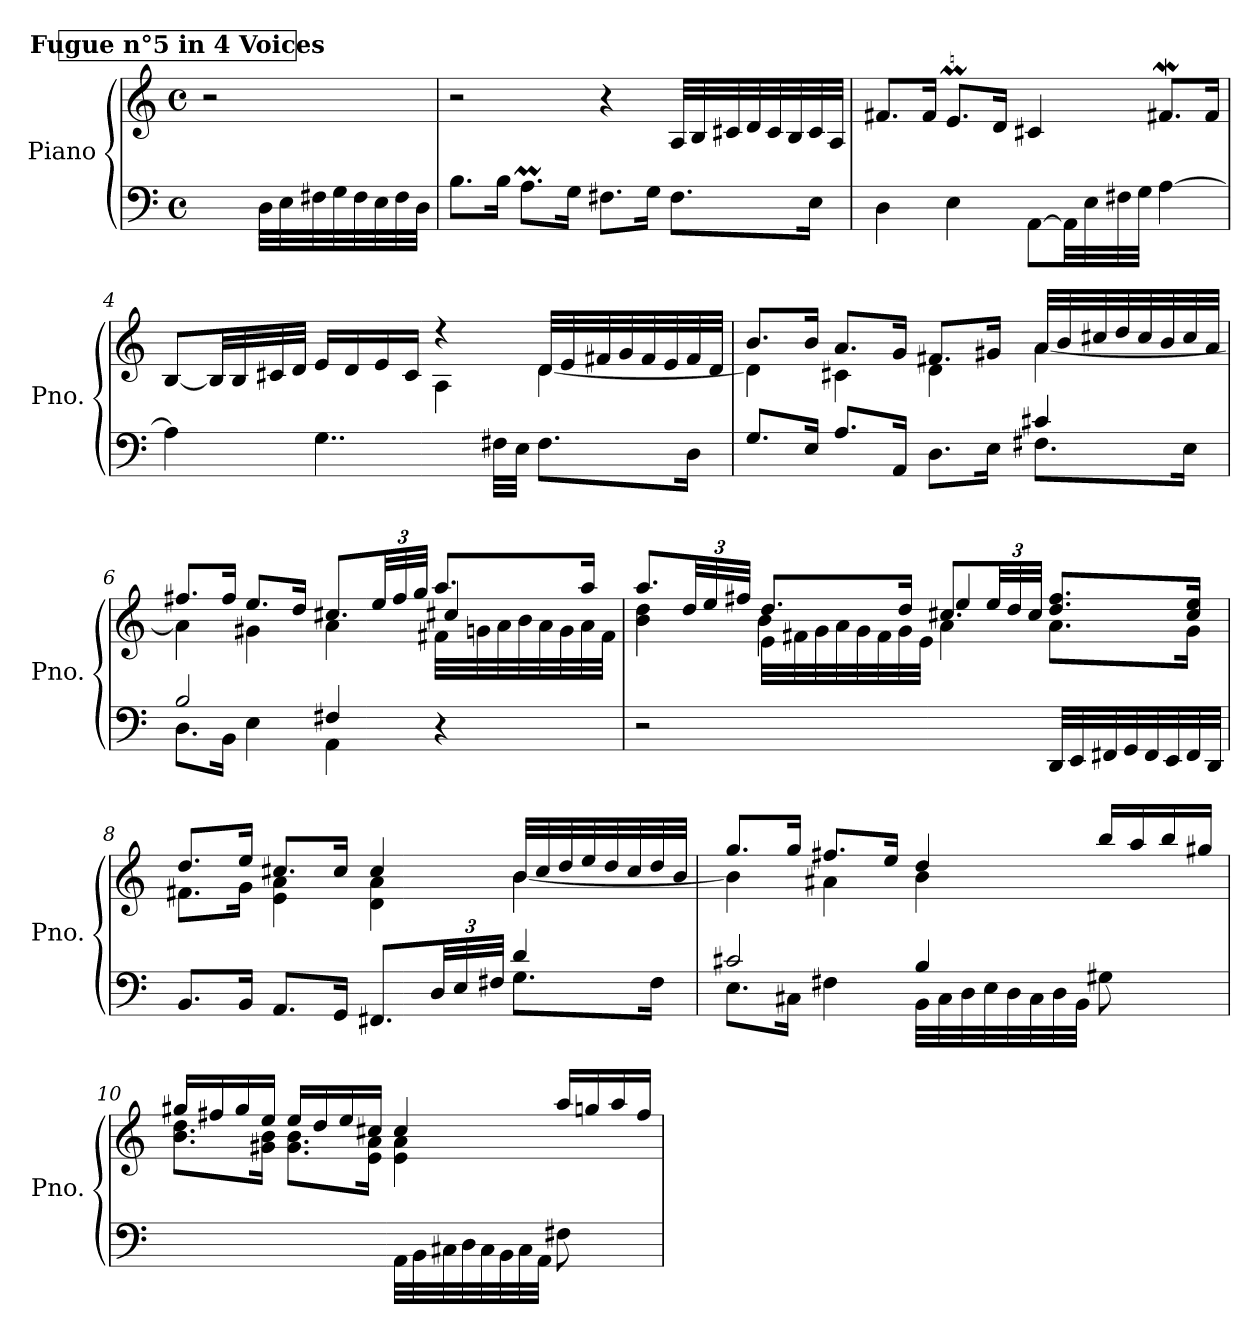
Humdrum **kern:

**kern	**kern	**dynam
*part1	*part1	*part1
*staff2	*staff1	*staff1/2
*I"Piano	*	*
*I'Pno.	*	*
*clefF4	*clefG2	*
*k[]	*k[]	*
*M4/4	*M4/4	*
*met(c)	*met(c)	*
*MM66	*MM66	*
!!LO:REH:place=s1:a:B:fs=24:t=Fugue n°5 in 4 Voices
=1	=1	=1
!	!	!LO:DY:b=2
!	!	!LO:DY:n=1:b
4ryy	2r	mp mp
32D\LLL	.	.
32E\	.	.
32F#X\	.	.
32G\	.	.
32F#\	.	.
32E\	.	.
32F#\	.	.
32D\JJJ	.	.
=2	=2	=2
8.B\L	2r	.
16B\Jk	.	.
8.AM\L	.	.
16G\Jk	.	.
8.F#X\L	4r	.
16G\Jk	.	.
8.F#\L	32A/LLL	.
.	32B/	.
.	32c#X/	.
.	32d/	.
.	32c#/	.
.	32B/	.
16E\Jk	32c#/	.
.	32A/JJJ	.
=3	=3	=3
4D\	8.f#X/L	.
.	16f#/Jk	.
4E\	8.em/L	.
.	16d/Jk	.
[8AA\L	4c#X/	.
32AA\LL]	.	.
32E\	.	.
32F#X\	.	.
32G\JJJ	.	.
[4A\	8.f#W/L	.
.	16f#/Jk	.
!!LO:LB:g=z
=4	=4	=4
*	*^	*
4A\]	[8B/L	2ryy	.
.	32B/LL]	.	.
.	32B/	.	.
.	32c#X/	.	.
.	32d/JJJ	.	.
4..G\	16e/LL	.	.
.	16d/	.	.
.	16e/	.	.
.	16c#/JJ	.	.
.	4r	4A\	.
32F#X\LLL	.	.	.
32E\JJJ	.	.	.
8.F#\L	32d/LLL	[4d\	.
.	32e/	.	.
.	32f#X/	.	.
.	32g/	.	.
.	32f#/	.	.
.	32e/	.	.
16D\Jk	32f#/	.	.
.	32d/JJJ	.	.
=5	=5	=5	=5
*^	*	*	*
8.G/L	2ryy	8.b/L	4d\]	.
16E/Jk	.	16b/Jk	.	.
8.A/L	.	8.a/L	4c#X\	.
16AA/Jk	.	16g/Jk	.	.
4ryy	8.D\L	8.f#X/L	4d\	.
.	16E\Jk	16g#X/Jk	.	.
4c#X/	8.F#X\L	32a/LLL	[4a\	.
.	.	32b/	.	.
.	.	32cc#X/	.	.
.	.	32dd/	.	.
.	.	32cc#/	.	.
.	.	32b/	.	.
.	16E\Jk	32cc#/	.	.
.	.	32a/JJJ	.	.
!!LO:LB:g=z
=6	=6	=6	=6	=6
*	*	*	*^	*
2B/	8.D\L	8.ff#X/L	4a\]	2.ryy	.
.	16BB\Jk	16ff#/Jk	.	.	.
.	4E\	8.ee/L	4g#X\	.	.
.	.	16dd/Jk	.	.	.
4F#X/	4AA\	8.cc#X/L	4a\	.	.
*	*	*Xbrackettup	*	*	*
.	.	48ee/LL	.	.	.
.	.	48ff#/	.	.	.
.	.	48gg/JJJ	.	.	.
4r	4ryy	8.aa/L	32f#X\LLL	4cc#X/	.
.	.	.	32gn\	.	.
.	.	.	32a\	.	.
.	.	.	32b\	.	.
.	.	.	32a\	.	.
.	.	.	32g\	.	.
.	.	16aa/Jk	32a\	.	.
.	.	.	32f#\JJJ	.	.
!!LO:LB:g=z
=7	=7	=7	=7	=7	=7
*	*	*	*	*^	*
2r	2.ryy	8.aa/L	4b\ 4dd\	2ryy	4ryy	.
.	.	48dd/LL	.	.	.	.
.	.	48ee/	.	.	.	.
.	.	48ff#X/JJJ	.	.	.	.
.	.	8.dd/L	32e\LLL	.	4b\	.
.	.	.	32f#X\	.	.	.
.	.	.	32g\	.	.	.
.	.	.	32a\	.	.	.
.	.	.	32g\	.	.	.
.	.	.	32f#\	.	.	.
.	.	16dd/Jk	32g\	.	.	.
.	.	.	32e\JJJ	.	.	.
2ryy	.	8.cc#X/L	4a\	4ee/	2ryy	.
.	.	48ee/LL	.	.	.	.
.	.	48dd/	.	.	.	.
.	.	48cc#/JJJ	.	.	.	.
.	32DD/LLL	8.dd/ 8.ff#/L	8.a\L	4ryy	.	.
.	32EE/	.	.	.	.	.
.	32FF#X/	.	.	.	.	.
.	32GG/	.	.	.	.	.
.	32FF#/	.	.	.	.	.
.	32EE/	.	.	.	.	.
.	32FF#/	16cc#/ 16ee/Jk	16g\Jk	.	.	.
.	32DD/JJJ	.	.	.	.	.
*	*	*	*v	*v	*v	*
=8	=8	=8	=8	=8
2ryy	8.BB/L	8.dd/L	8.f#X\L	.
.	16BB/Jk	16ee/Jk	16g\Jk	.
.	8.AA/L	8.cc#X/L	4e\ 4a\	.
.	16GG/Jk	16cc#/Jk	.	.
4ryy	8.FF#X/L	4cc#/	4d\ 4a\	.
*	*Xbrackettup	*	*	*
.	48D/LL	.	.	.
.	48E/	.	.	.
.	48F#X/JJJ	.	.	.
4d/	8.G\L	32b/LLL	[4b\	.
.	.	32cc#/	.	.
.	.	32dd/	.	.
.	.	32ee/	.	.
.	.	32dd/	.	.
.	.	32cc#/	.	.
.	16F#\Jk	32dd/	.	.
.	.	32b/JJJ	.	.
!!LO:LB:g=z	!!
=9	=9	=9	=9	=9
2c#X/	8.E\L	8.gg/L	4b\]	.
.	16C#X\Jk	16gg/Jk	.	.
.	4F#X\	8.ff#X/L	4a#X\	.
.	.	16ee/Jk	.	.
4B/	32BB\LLL	4dd/	4b\	.
.	32C#\	.	.	.
.	32D\	.	.	.
.	32E\	.	.	.
.	32D\	.	.	.
.	32C#\	.	.	.
.	32D\	.	.	.
.	32BB\JJJ	.	.	.
4ryy	8G#X\	16bb/LL	4ryy	.
.	.	16aa/	.	.
.	8ryy	16bb/	.	.
.	.	16gg#X/JJ	.	.
=10	=10	=10	=10	=10
2ryy	2ryy	16gg#X/LL	8.b\ 8.dd\L	.
.	.	16ff#X/	.	.
.	.	16gg#/	.	.
.	.	16ee/JJ	16g#X\ 16b\Jk	.
.	.	16ee/LL	8.g#\ 8.b\L	.
.	.	16dd/	.	.
.	.	16ee/	.	.
.	.	16cc#X/JJ	16e\ 16a\Jk	.
2ryy	32AA\LLL	4cc#/	4e\ 4a\	.
.	32BB\	.	.	.
.	32C#X\	.	.	.
.	32D\	.	.	.
.	32C#\	.	.	.
.	32BB\	.	.	.
.	32C#\	.	.	.
.	32AA\JJJ	.	.	.
.	8F#X\	16aa/LL	4ryy	.
.	.	16ggn/	.	.
.	8ryy	16aa/	.	.
.	.	16ff#/JJ	.	.
*v	*v	*	*	*
*	*v	*v	*
=	=	=
*-	*-	*-
